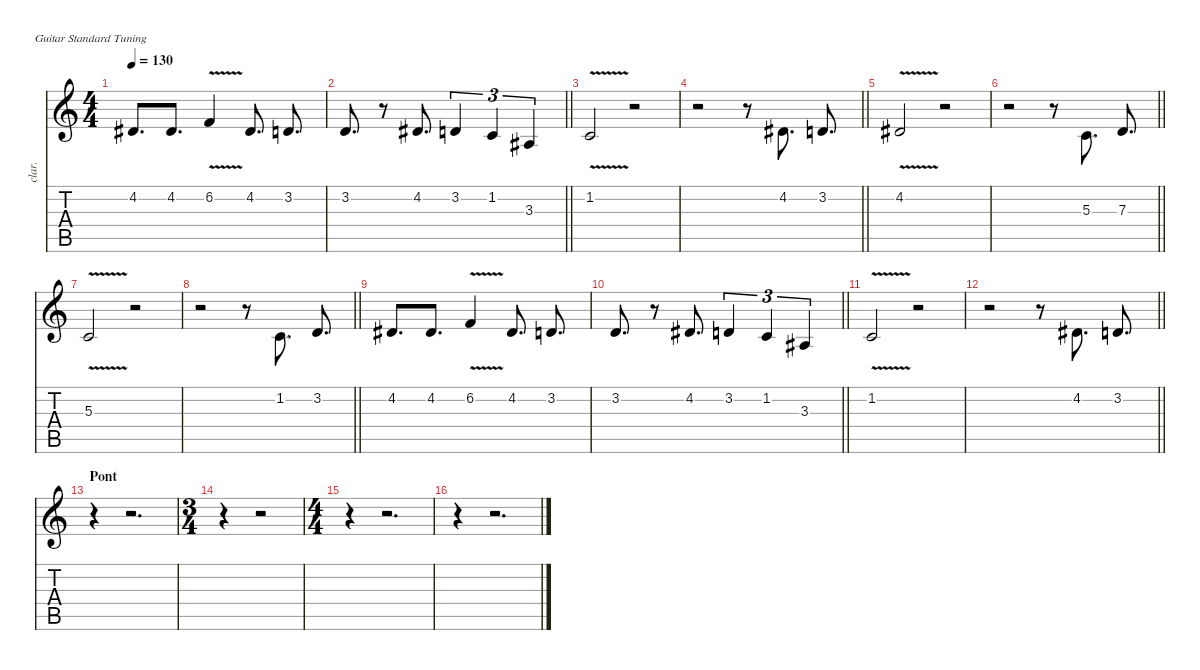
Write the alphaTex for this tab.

\defaultSystemsLayout 4
\hideDynamics
\bracketExtendMode nobrackets
\track ("Chant" "clar.") {instrument clarinet}
\staff {score tabs}
\tuning (E4 B3 G3 D3 A2 E2)
\ts (4 4)
\tempo 130
\clef g2
\ks c
4.2{acc #}.8{d dy f beam Up} 4.2{acc #}.8{d beam Up} 6.2{v}.4{beam Up} 4.2{acc #}.8{d beam Up} 3.2.8{d beam Up} |
\barLineRight lightlight
3.2.8{d beam Up} r.8{beam Up} 4.2{acc #}.8{d beam Up} 3.2.4{tu (3 2) beam Up} 1.2.4{tu (3 2) beam Up} 3.3{acc #}.4{tu (3 2) beam Up} |
1.2{v}.2{beam Up} r.2{beam Up} |
\barLineRight lightlight
r.2{beam Down} r.8{beam Down} 4.2{acc #}.8{d beam Up} 3.2.8{d beam Up} |
4.2{v acc #}.2{beam Up} r.2{beam Up} |
\barLineRight lightlight
r.2{beam Down} r.8{beam Down} 5.3.8{d beam Up} 7.3.8{d beam Up} |
5.3{v}.2{beam Up} r.2{beam Up} |
\barLineRight lightlight
r.2{beam Down} r.8{beam Down} 1.2.8{d beam Up} 3.2.8{d beam Up} |
4.2{acc #}.8{d beam Up} 4.2{acc #}.8{d beam Up} 6.2{v}.4{beam Up} 4.2{acc #}.8{d beam Up} 3.2.8{d beam Up} |
\barLineRight lightlight
3.2.8{d beam Up} r.8{beam Up} 4.2{acc #}.8{d beam Up} 3.2.4{tu (3 2) beam Up} 1.2.4{tu (3 2) beam Up} 3.3{acc #}.4{tu (3 2) beam Up} |
1.2{v}.2{beam Up} r.2{beam Up} |
\barLineRight lightlight
r.2{beam Down} r.8{beam Down} 4.2{acc #}.8{d beam Up} 3.2.8{d beam Up} |
\section ("" "Pont")
r.4{beam Down} r.2{d beam Down} |
\ts (3 4)
\beaming (8 2 2 2)
r.4{beam Down} r.2{beam Down} |
\ts (4 4)
\beaming (8 2 2 2 2)
r.4{beam Down} r.2{d beam Down} |
r.4{beam Down} r.2{d beam Down}
